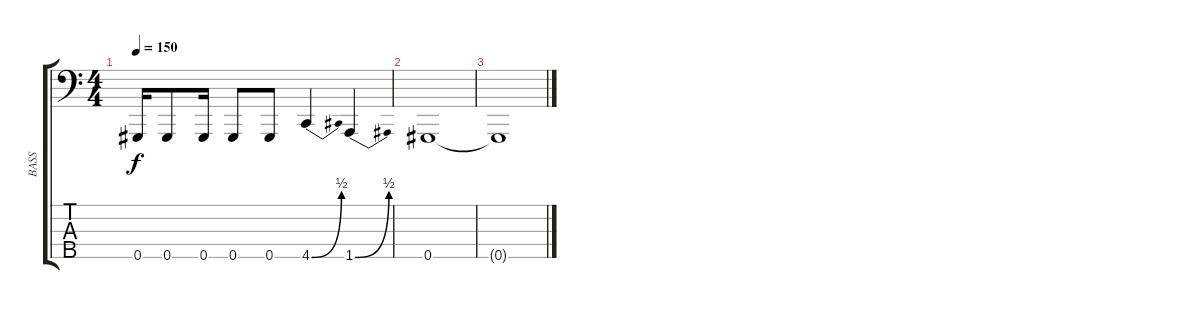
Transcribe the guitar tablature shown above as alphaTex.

\track ("BASS" "BASS") {instrument electricbasspick}
\staff {score tabs}
\tuning (Gb2 Db2 Ab1 Eb1 Ab0) {hide}
\ts (4 4)
\tempo 150
\clef f4
\ks c
0.5.16{dy f} 0.5.8 0.5.16 0.5.8 0.5.8 4.5{be (bend 0 0 60 2)}.4 1.5{be (bend 0 0 60 2)}.4 |
0.5.1 |
0.5{t}.1
